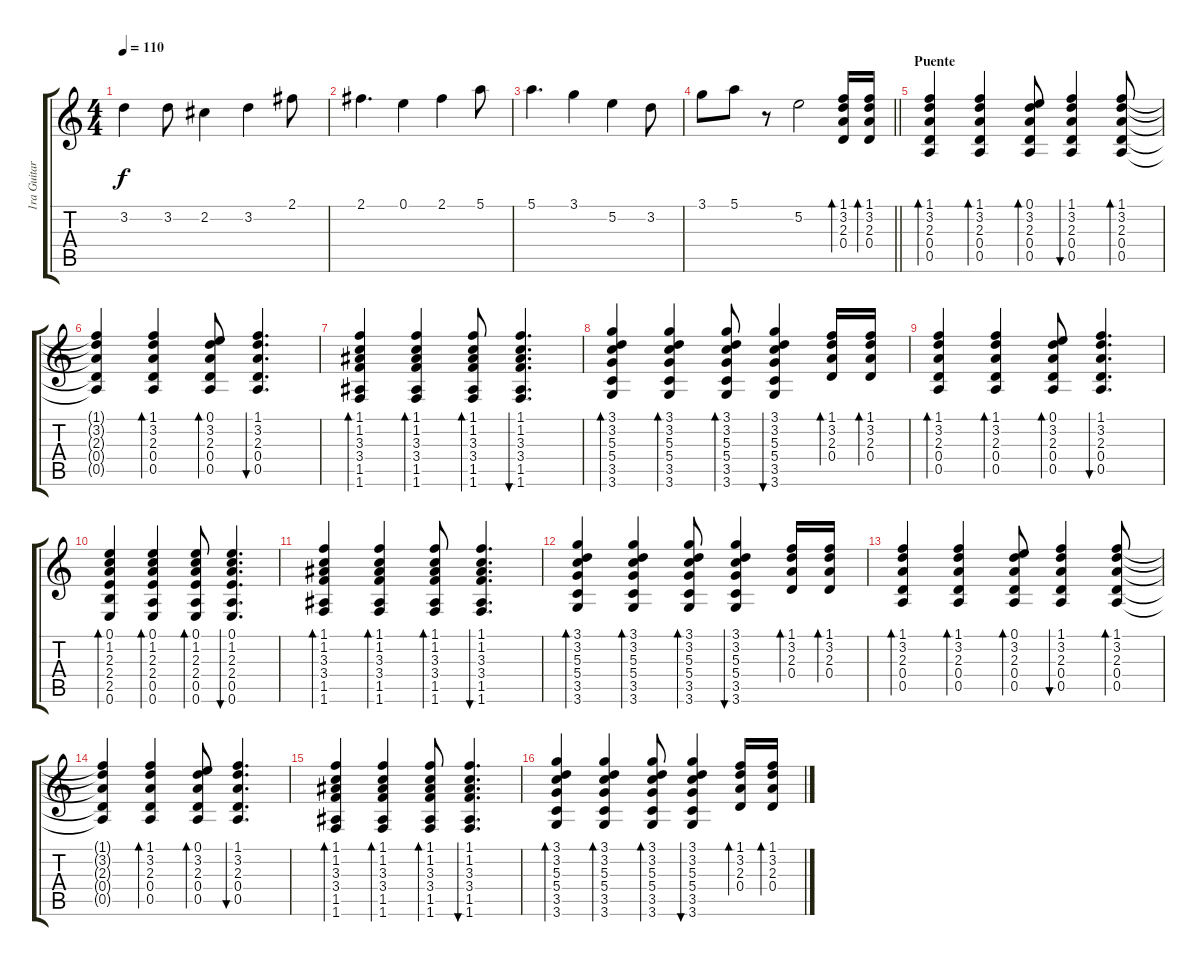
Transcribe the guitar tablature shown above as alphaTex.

\track ("1ra Guitarra" "1ra Guitar") {instrument acousticguitarsteel}
\staff {score tabs}
\tuning (E4 B3 G3 D3 A2 E2) {hide}
\ts (4 4)
\tempo 110
\clef g2
\ks c
3.2.4{dy f} 3.2.8 2.2.4 3.2.4 2.1.8 |
2.1.4{d} 0.1.4 2.1.4 5.1.8 |
5.1.4{d} 3.1.4 5.2.4 3.2.8 |
\barLineRight lightlight
3.1.8 5.1.8 r.8 5.2.2 (1.1 3.2 2.3 0.4).16{bd 60} (1.1 3.2 2.3 0.4).16{bd 60} |
\section ("" "Puente")
(1.1 3.2 2.3 0.4 0.5).4{bd 240} (1.1 3.2 2.3 0.4 0.5).4{bd 60} (0.1 3.2 2.3 0.4 0.5).8{bd 60} (1.1 3.2 2.3 0.4 0.5).4{bu 60} (1.1 3.2 2.3 0.4 0.5).8{bd 120} |
(1.1{t} 3.2{t} 2.3{t} 0.4{t} 0.5{t}).4 (1.1 3.2 2.3 0.4 0.5).4{bd 60} (0.1 3.2 2.3 0.4 0.5).8{bd 60} (1.1 3.2 2.3 0.4 0.5).4{d bu 60} |
(1.1 1.2 3.3 3.4 1.5 1.6).4{bd 120} (1.1 1.2 3.3 3.4 1.5 1.6).4{bd 60} (1.1 1.2 3.3 3.4 1.5 1.6).8{bd 60} (1.1 1.2 3.3 3.4 1.5 1.6).4{d bu 60} |
(3.1 3.2 5.3 5.4 3.5 3.6).4{bd 120} (3.1 3.2 5.3 5.4 3.5 3.6).4{bd 60} (3.1 3.2 5.3 5.4 3.5 3.6).8{bd 60} (3.1 3.2 5.3 5.4 3.5 3.6).4{bu 60} (1.1 3.2 2.3 0.4).16{bd 60} (1.1 3.2 2.3 0.4).16{bd 60} |
(1.1 3.2 2.3 0.4 0.5).4{bd 120} (1.1 3.2 2.3 0.4 0.5).4{bd 60} (0.1 3.2 2.3 0.4 0.5).8{bd 60} (1.1 3.2 2.3 0.4 0.5).4{d bu 60} |
(0.1 1.2 2.3 2.4 2.5 0.6).4{bd 120} (0.1 1.2 2.3 2.4 0.5 0.6).4{bd 60} (0.1 1.2 2.3 2.4 0.5 0.6).8{bd 60} (0.1 1.2 2.3 2.4 0.5 0.6).4{d bu 60} |
(1.1 1.2 3.3 3.4 1.5 1.6).4{bd 120} (1.1 1.2 3.3 3.4 1.5 1.6).4{bd 60} (1.1 1.2 3.3 3.4 1.5 1.6).8{bd 60} (1.1 1.2 3.3 3.4 1.5 1.6).4{d bu 60} |
(3.1 3.2 5.3 5.4 3.5 3.6).4{bd 120} (3.1 3.2 5.3 5.4 3.5 3.6).4{bd 60} (3.1 3.2 5.3 5.4 3.5 3.6).8{bd 60} (3.1 3.2 5.3 5.4 3.5 3.6).4{bu 60} (1.1 3.2 2.3 0.4).16{bd 60} (1.1 3.2 2.3 0.4).16{bd 60} |
(1.1 3.2 2.3 0.4 0.5).4{bd 120} (1.1 3.2 2.3 0.4 0.5).4{bd 60} (0.1 3.2 2.3 0.4 0.5).8{bd 60} (1.1 3.2 2.3 0.4 0.5).4{bu 60} (1.1 3.2 2.3 0.4 0.5).8{bd 120} |
(1.1{t} 3.2{t} 2.3{t} 0.4{t} 0.5{t}).4 (1.1 3.2 2.3 0.4 0.5).4{bd 60} (0.1 3.2 2.3 0.4 0.5).8{bd 60} (1.1 3.2 2.3 0.4 0.5).4{d bu 60} |
(1.1 1.2 3.3 3.4 1.5 1.6).4{bd 120} (1.1 1.2 3.3 3.4 1.5 1.6).4{bd 60} (1.1 1.2 3.3 3.4 1.5 1.6).8{bd 60} (1.1 1.2 3.3 3.4 1.5 1.6).4{d bu 60} |
(3.1 3.2 5.3 5.4 3.5 3.6).4{bd 120} (3.1 3.2 5.3 5.4 3.5 3.6).4{bd 60} (3.1 3.2 5.3 5.4 3.5 3.6).8{bd 60} (3.1 3.2 5.3 5.4 3.5 3.6).4{bu 60} (1.1 3.2 2.3 0.4).16{bd 60} (1.1 3.2 2.3 0.4).16{bd 60}
